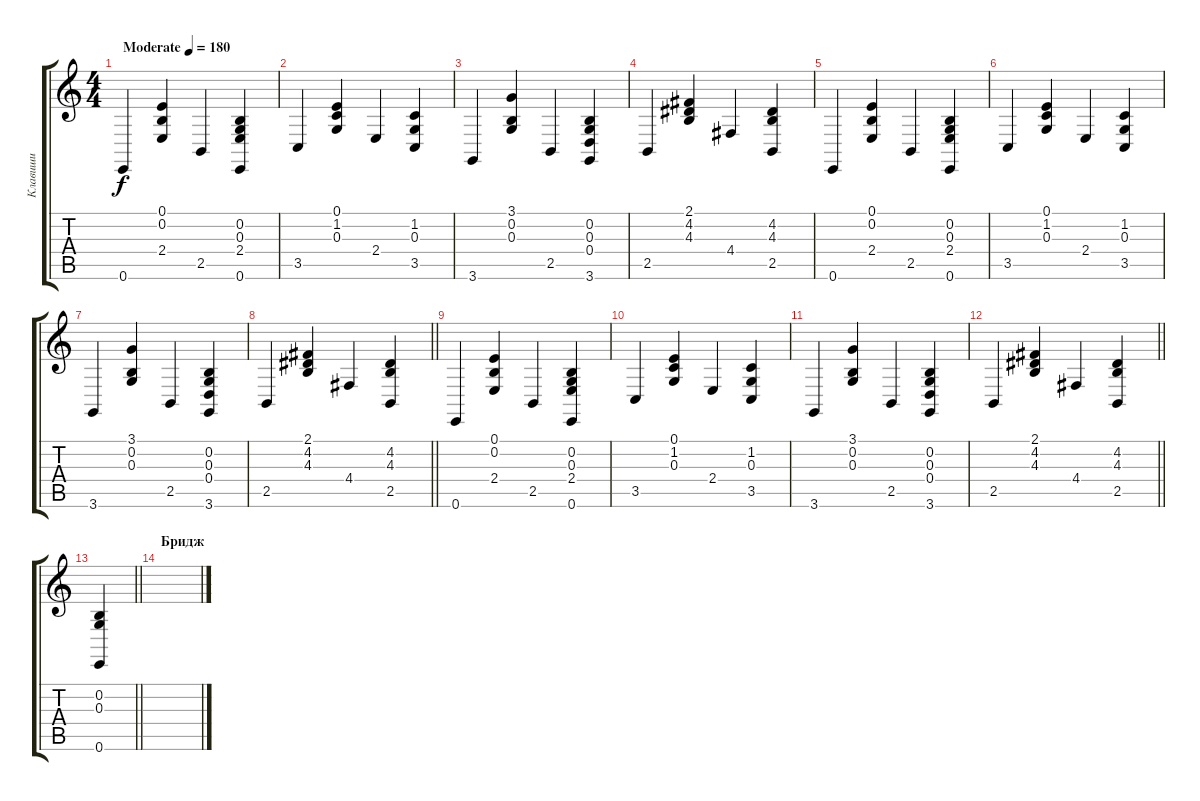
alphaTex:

\track ("Клавиши" "Клавиши") {instrument accordion}
\staff {score tabs}
\tuning (E4 B3 G3 D3 A2 E2) {hide}
\ts (4 4)
\tempo (180 "Moderate")
\clef g2
\ks c
0.6.4{dy f instrument accordion} (0.1 0.2 2.4).4 2.5.4 (0.2 0.3 2.4 0.6).4 |
3.5.4 (0.1 1.2 0.3).4 2.4.4 (1.2 0.3 3.5).4 |
3.6.4 (3.1 0.2 0.3).4 2.5.4 (0.2 0.3 0.4 3.6).4 |
2.5.4 (2.1 4.2 4.3).4 4.4.4 (4.2 4.3 2.5).4 |
0.6.4 (0.1 0.2 2.4).4 2.5.4 (0.2 0.3 2.4 0.6).4 |
3.5.4 (0.1 1.2 0.3).4 2.4.4 (1.2 0.3 3.5).4 |
3.6.4 (3.1 0.2 0.3).4 2.5.4 (0.2 0.3 0.4 3.6).4 |
\barLineRight lightlight
2.5.4 (2.1 4.2 4.3).4 4.4.4 (4.2 4.3 2.5).4 |
0.6.4 (0.1 0.2 2.4).4 2.5.4 (0.2 0.3 2.4 0.6).4 |
3.5.4 (0.1 1.2 0.3).4 2.4.4 (1.2 0.3 3.5).4 |
3.6.4 (3.1 0.2 0.3).4 2.5.4 (0.2 0.3 0.4 3.6).4 |
\barLineRight lightlight
2.5.4 (2.1 4.2 4.3).4 4.4.4 (4.2 4.3 2.5).4 |
\barLineRight lightlight
(0.2 0.3 0.6).4 |
\section ("" "Бридж")
